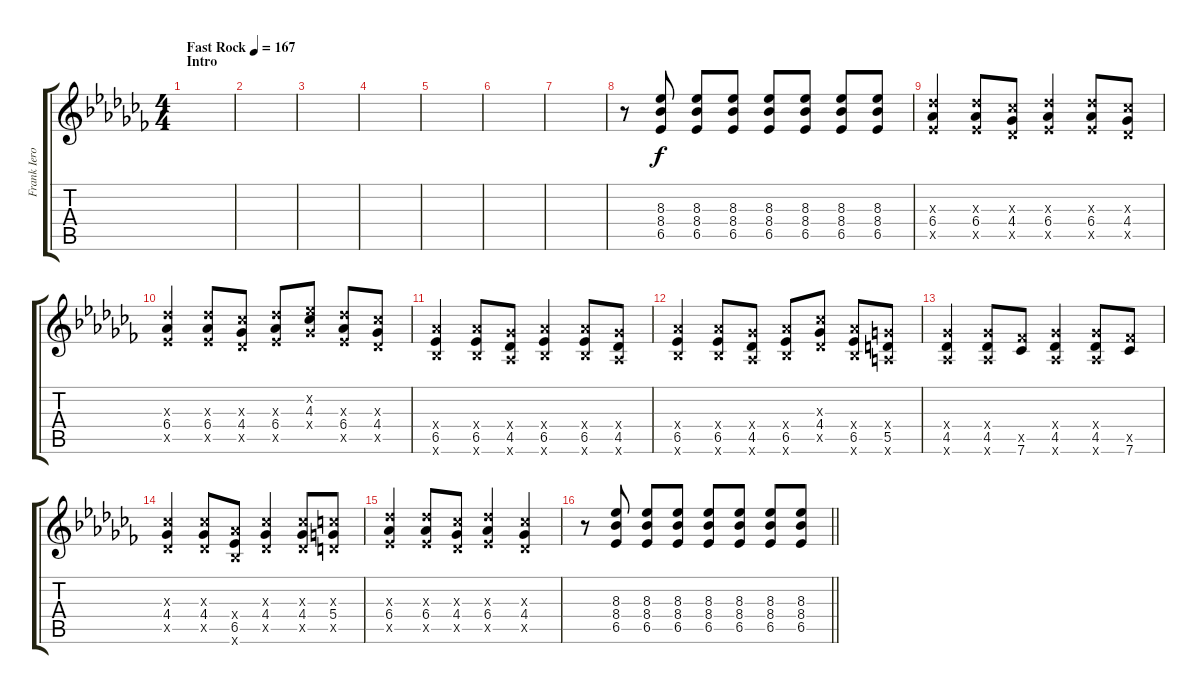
\track ("Frank Iero" "Frank Iero") {instrument distortionguitar}
\staff {score tabs}
\tuning (E4 B3 G3 D3 A2 E2) {hide}
\ts (4 4)
\section ("" "Intro")
\tempo (167 "Fast Rock")
\clef g2
\ks abminor
|
|
|
|
|
|
|
r.8{balance 14} (8.3 8.4 6.5).8 (8.3 8.4 6.5).8 (8.3 8.4 6.5).8 (8.3 8.4 6.5).8 (8.3 8.4 6.5).8 (8.3 8.4 6.5).8 (8.3 8.4 6.5).8 |
(6.3{x} 6.4 6.5{x}).4 (6.3{x} 6.4 6.5{x}).8 (4.3{x} 4.4 4.5{x}).8 (6.3{x} 6.4 6.5{x}).4 (6.3{x} 6.4 6.5{x}).8 (4.3{x} 4.4 4.5{x}).8 |
(6.3{x} 6.4 6.5{x}).4 (6.3{x} 6.4 6.5{x}).8 (4.3{x} 4.4 4.5{x}).8 (6.3{x} 6.4 6.5{x}).8 (4.2{x} 4.3 4.4{x}).8 (6.3{x} 6.4 6.5{x}).8 (4.3{x} 4.4 4.5{x}).8 |
(6.4{x} 6.5 6.6{x}).4 (6.4{x} 6.5 6.6{x}).8 (4.4{x} 4.5 4.6{x}).8 (6.4{x} 6.5 6.6{x}).4 (6.4{x} 6.5 6.6{x}).8 (4.4{x} 4.5 4.6{x}).8 |
(6.4{x} 6.5 6.6{x}).4 (6.4{x} 6.5 6.6{x}).8 (4.4{x} 4.5 4.6{x}).8 (6.4{x} 6.5 6.6{x}).8 (4.3{x} 4.4 4.5{x}).8 (6.4{x} 6.5 6.6{x}).8 (5.4{x} 5.5 5.6{x}).8 |
(4.4{x} 4.5 4.6{x}).4 (4.4{x} 4.5 4.6{x}).8 (7.5{x} 7.6).8 (4.4{x} 4.5 4.6{x}).4 (4.4{x} 4.5 4.6{x}).8 (7.5{x} 7.6).8 |
(4.3{x} 4.4 4.5{x}).4 (4.3{x} 4.4 4.5{x}).8 (6.4{x} 6.5 6.6{x}).8 (4.3{x} 4.4 4.5{x}).4 (4.3{x} 4.4 4.5{x}).8 (5.3{x} 5.4 5.5{x}).8 |
(6.3{x} 6.4 6.5{x}).4 (6.3{x} 6.4 6.5{x}).8 (4.3{x} 4.4 4.5{x}).8 (6.3{x} 6.4 6.5{x}).4 (4.3{x} 4.4 4.5{x}).4 |
\barLineRight lightlight
r.8 (8.3 8.4 6.5).8 (8.3 8.4 6.5).8 (8.3 8.4 6.5).8 (8.3 8.4 6.5).8 (8.3 8.4 6.5).8 (8.3 8.4 6.5).8 (8.3 8.4 6.5).8
